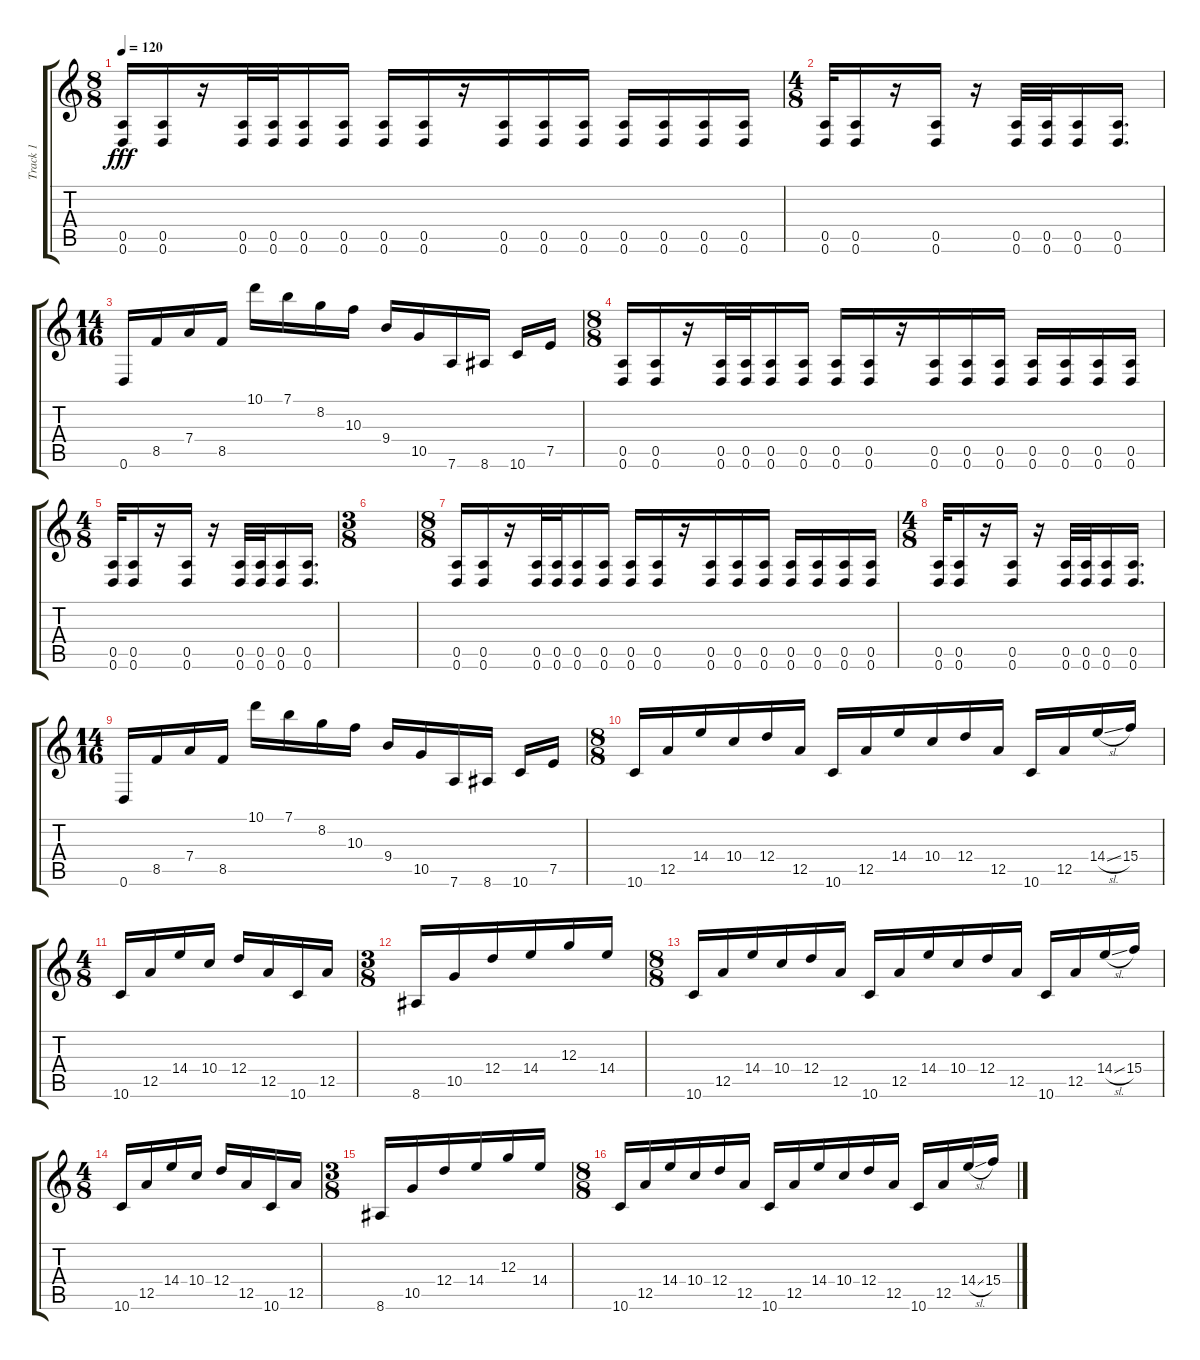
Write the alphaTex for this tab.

\track ("Track 1" "Track 1") {instrument acousticguitarsteel}
\staff {score tabs}
\tuning (E4 B3 G3 D3 A2 D2) {hide}
\ts (8 8)
\tempo 120
\clef g2
\ks c
(0.5 0.6).16{dy fff} (0.5 0.6).16 r.16 (0.5 0.6).32 (0.5 0.6).32 (0.5 0.6).16 (0.5 0.6).16 (0.5 0.6).16 (0.5 0.6).16 r.16 (0.5 0.6).16 (0.5 0.6).16 (0.5 0.6).16 (0.5 0.6).16 (0.5 0.6).16 (0.5 0.6).16 (0.5 0.6).16 |
\ts (4 8)
(0.5 0.6).32 (0.5 0.6).16 r.16 (0.5 0.6).16 r.16 (0.5 0.6).32 (0.5 0.6).32 (0.5 0.6).16 (0.5 0.6).16{d} |
\ts (14 16)
0.6.16 8.5.16 7.4.16 8.5.16 10.1.16 7.1.16 8.2.16 10.3.16 9.4.16 10.5.16 7.6.16 8.6.16 10.6.16 7.5.16 |
\ts (8 8)
(0.5 0.6).16 (0.5 0.6).16 r.16 (0.5 0.6).32 (0.5 0.6).32 (0.5 0.6).16 (0.5 0.6).16 (0.5 0.6).16 (0.5 0.6).16 r.16 (0.5 0.6).16 (0.5 0.6).16 (0.5 0.6).16 (0.5 0.6).16 (0.5 0.6).16 (0.5 0.6).16 (0.5 0.6).16 |
\ts (4 8)
(0.5 0.6).32 (0.5 0.6).16 r.16 (0.5 0.6).16 r.16 (0.5 0.6).32 (0.5 0.6).32 (0.5 0.6).16 (0.5 0.6).16{d} |
\ts (3 8)
|
\ts (8 8)
(0.5 0.6).16 (0.5 0.6).16 r.16 (0.5 0.6).32 (0.5 0.6).32 (0.5 0.6).16 (0.5 0.6).16 (0.5 0.6).16 (0.5 0.6).16 r.16 (0.5 0.6).16 (0.5 0.6).16 (0.5 0.6).16 (0.5 0.6).16 (0.5 0.6).16 (0.5 0.6).16 (0.5 0.6).16 |
\ts (4 8)
(0.5 0.6).32 (0.5 0.6).16 r.16 (0.5 0.6).16 r.16 (0.5 0.6).32 (0.5 0.6).32 (0.5 0.6).16 (0.5 0.6).16{d} |
\ts (14 16)
0.6.16 8.5.16 7.4.16 8.5.16 10.1.16 7.1.16 8.2.16 10.3.16 9.4.16 10.5.16 7.6.16 8.6.16 10.6.16 7.5.16 |
\ts (8 8)
10.6.16 12.5.16 14.4.16 10.4.16 12.4.16 12.5.16 10.6.16 12.5.16 14.4.16 10.4.16 12.4.16 12.5.16 10.6.16 12.5.16 14.4{sl}.16 15.4.16 |
\ts (4 8)
10.6.16 12.5.16 14.4.16 10.4.16 12.4.16 12.5.16 10.6.16 12.5.16 |
\ts (3 8)
8.6.16 10.5.16 12.4.16 14.4.16 12.3.16 14.4.16 |
\ts (8 8)
10.6.16 12.5.16 14.4.16 10.4.16 12.4.16 12.5.16 10.6.16 12.5.16 14.4.16 10.4.16 12.4.16 12.5.16 10.6.16 12.5.16 14.4{sl}.16 15.4.16 |
\ts (4 8)
10.6.16 12.5.16 14.4.16 10.4.16 12.4.16 12.5.16 10.6.16 12.5.16 |
\ts (3 8)
8.6.16 10.5.16 12.4.16 14.4.16 12.3.16 14.4.16 |
\ts (8 8)
10.6.16 12.5.16 14.4.16 10.4.16 12.4.16 12.5.16 10.6.16 12.5.16 14.4.16 10.4.16 12.4.16 12.5.16 10.6.16 12.5.16 14.4{sl}.16 15.4.16
